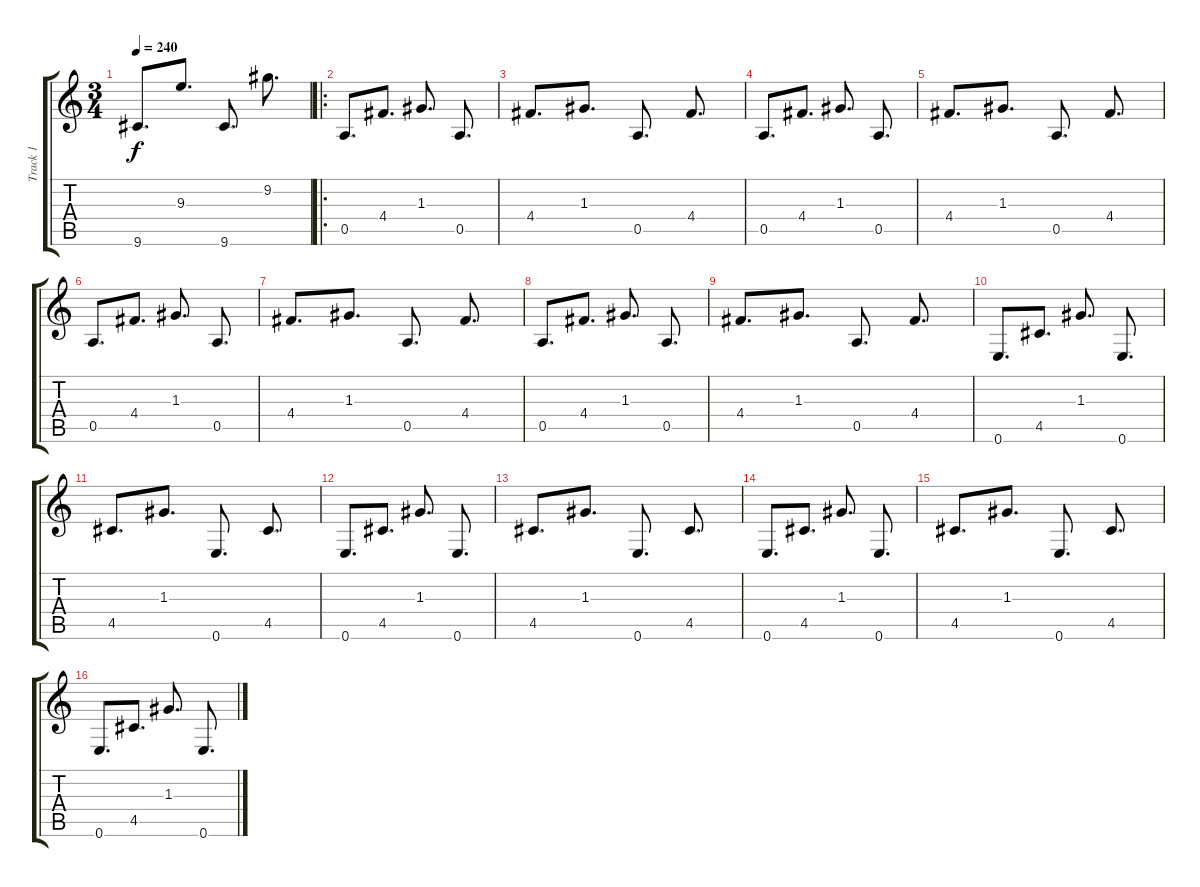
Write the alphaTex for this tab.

\track ("Track 1" "Track 1") {instrument acousticguitarsteel}
\staff {score tabs}
\tuning (E4 B3 G3 D3 A2 E2) {hide}
\ts (3 4)
\tempo 240
\clef g2
\ks c
9.6.8{d dy f} 9.3.8{d} 9.6.8{d} 9.2.8{d} |
\ro
0.5.8{d} 4.4.8{d} 1.3.8{d} 0.5.8{d} |
4.4.8{d} 1.3.8{d} 0.5.8{d} 4.4.8{d} |
0.5.8{d} 4.4.8{d} 1.3.8{d} 0.5.8{d} |
4.4.8{d} 1.3.8{d} 0.5.8{d} 4.4.8{d} |
0.5.8{d} 4.4.8{d} 1.3.8{d} 0.5.8{d} |
4.4.8{d} 1.3.8{d} 0.5.8{d} 4.4.8{d} |
0.5.8{d} 4.4.8{d} 1.3.8{d} 0.5.8{d} |
4.4.8{d} 1.3.8{d} 0.5.8{d} 4.4.8{d} |
0.6.8{d} 4.5.8{d} 1.3.8{d} 0.6.8{d} |
4.5.8{d} 1.3.8{d} 0.6.8{d} 4.5.8{d} |
0.6.8{d} 4.5.8{d} 1.3.8{d} 0.6.8{d} |
4.5.8{d} 1.3.8{d} 0.6.8{d} 4.5.8{d} |
0.6.8{d} 4.5.8{d} 1.3.8{d} 0.6.8{d} |
4.5.8{d} 1.3.8{d} 0.6.8{d} 4.5.8{d} |
0.6.8{d} 4.5.8{d} 1.3.8{d} 0.6.8{d}
